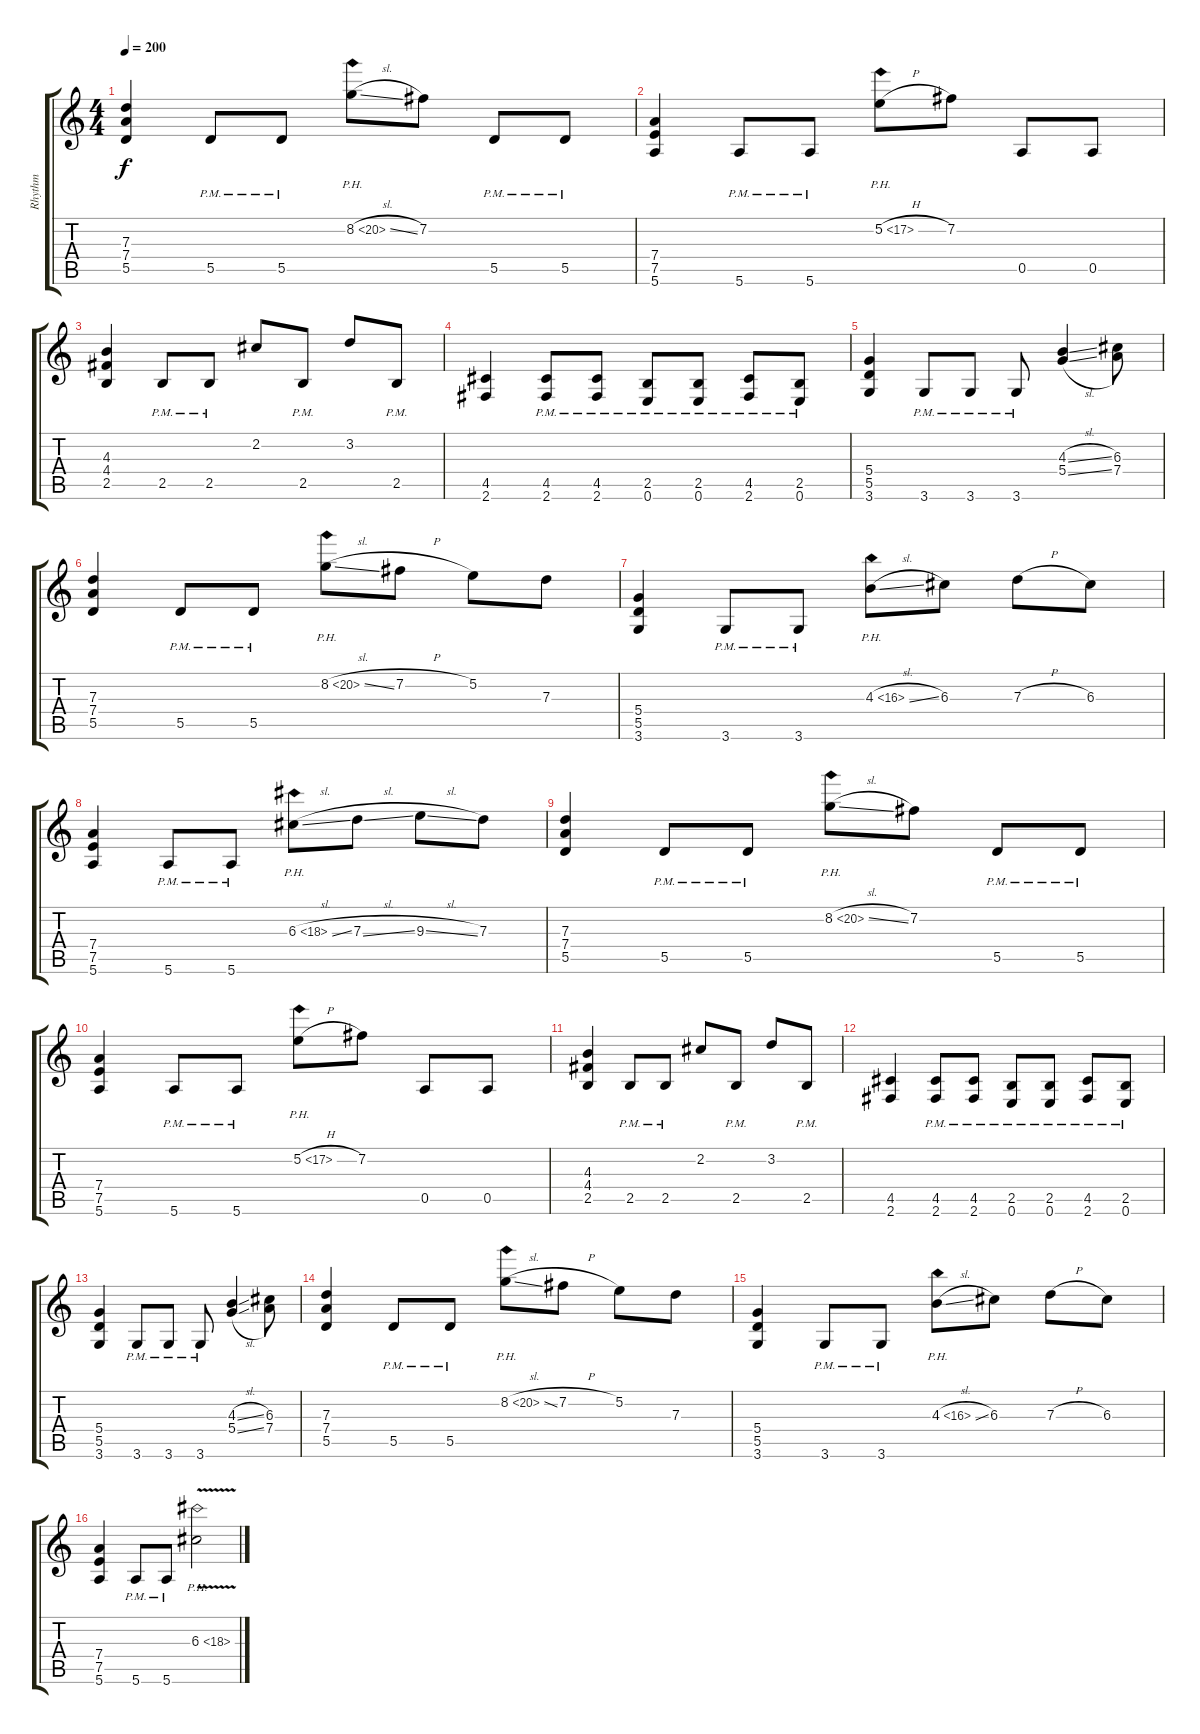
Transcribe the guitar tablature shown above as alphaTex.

\track ("Rhythm" "Rhythm") {instrument overdrivenguitar}
\staff {score tabs}
\tuning (E4 B3 G3 D3 A2 E2) {hide}
\ts (4 4)
\tempo 200
\clef g2
\ks c
(7.3 7.4 5.5).4{dy f} 5.5{pm}.8 5.5{pm}.8 8.2{ph 12 sl}.8 7.2.8 5.5{pm}.8 5.5{pm}.8 |
(7.4 7.5 5.6).4 5.6{pm}.8 5.6{pm}.8 5.2{ph 12 h}.8 7.2.8 0.5.8 0.5.8 |
(4.3 4.4 2.5).4 2.5{pm}.8 2.5{pm}.8 2.2.8 2.5{pm}.8 3.2.8 2.5{pm}.8 |
(4.5 2.6).4 (4.5{pm} 2.6{pm}).8 (4.5{pm} 2.6{pm}).8 (2.5{pm} 0.6{pm}).8 (2.5{pm} 0.6{pm}).8 (4.5{pm} 2.6{pm}).8 (2.5 0.6{pm}).8 |
(5.4 5.5 3.6).4 3.6{pm}.8 3.6{pm}.8 3.6{pm}.8 (4.3{sl} 5.4{sl}).4 (6.3 7.4).8 |
(7.3 7.4 5.5).4 5.5{pm}.8 5.5{pm}.8 8.2{ph 12 sl}.8 7.2{h}.8 5.2.8 7.3.8 |
(5.4 5.5 3.6).4 3.6{pm}.8 3.6{pm}.8 4.3{ph 12 sl}.8 6.3.8 7.3{h}.8 6.3.8 |
(7.4 7.5 5.6).4 5.6{pm}.8 5.6{pm}.8 6.3{ph 12 sl}.8 7.3{sl}.8 9.3{sl}.8 7.3.8 |
(7.3 7.4 5.5).4 5.5{pm}.8 5.5{pm}.8 8.2{ph 12 sl}.8 7.2.8 5.5{pm}.8 5.5{pm}.8 |
(7.4 7.5 5.6).4 5.6{pm}.8 5.6{pm}.8 5.2{ph 12 h}.8 7.2.8 0.5.8 0.5.8 |
(4.3 4.4 2.5).4 2.5{pm}.8 2.5{pm}.8 2.2.8 2.5{pm}.8 3.2.8 2.5{pm}.8 |
(4.5 2.6).4 (4.5{pm} 2.6{pm}).8 (4.5{pm} 2.6{pm}).8 (2.5{pm} 0.6{pm}).8 (2.5{pm} 0.6{pm}).8 (4.5{pm} 2.6{pm}).8 (2.5 0.6{pm}).8 |
(5.4 5.5 3.6).4 3.6{pm}.8 3.6{pm}.8 3.6{pm}.8 (4.3{sl} 5.4{sl}).4 (6.3 7.4).8 |
(7.3 7.4 5.5).4 5.5{pm}.8 5.5{pm}.8 8.2{ph 12 sl}.8 7.2{h}.8 5.2.8 7.3.8 |
(5.4 5.5 3.6).4 3.6{pm}.8 3.6{pm}.8 4.3{ph 12 sl}.8 6.3.8 7.3{h}.8 6.3.8 |
(7.4 7.5 5.6).4 5.6{pm}.8 5.6{pm}.8 6.3{ph 12 v}.2
